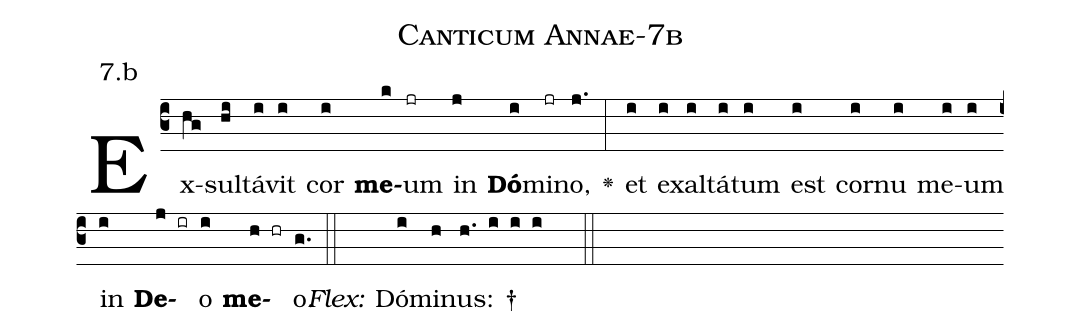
name: Canticum Annae-7b;
annotation: 7.b;
%%
(c3)Ex(hg)sul(hi)tá(i)vit(i) cor(i) <b>me</b>(k)um(jr) in(j) <b>Dó</b>(i)mi(jr)no,(j.) <v>\greheightstar</v>(:) et(i) e(i)xal(i)tá(i)tum(i) est(i) cor(i)nu(i) me(i)um(i) in(i) <b>De</b>(j ir)o(i) <b>me</b>(h hr)o.(g.) (::)
<i>Flex:</i>()  Dó(i)mi(h)nus: †(h. i i i  ::)

%E(i) u(i) o(j) u(i) a(h) e.(g.) (::)
